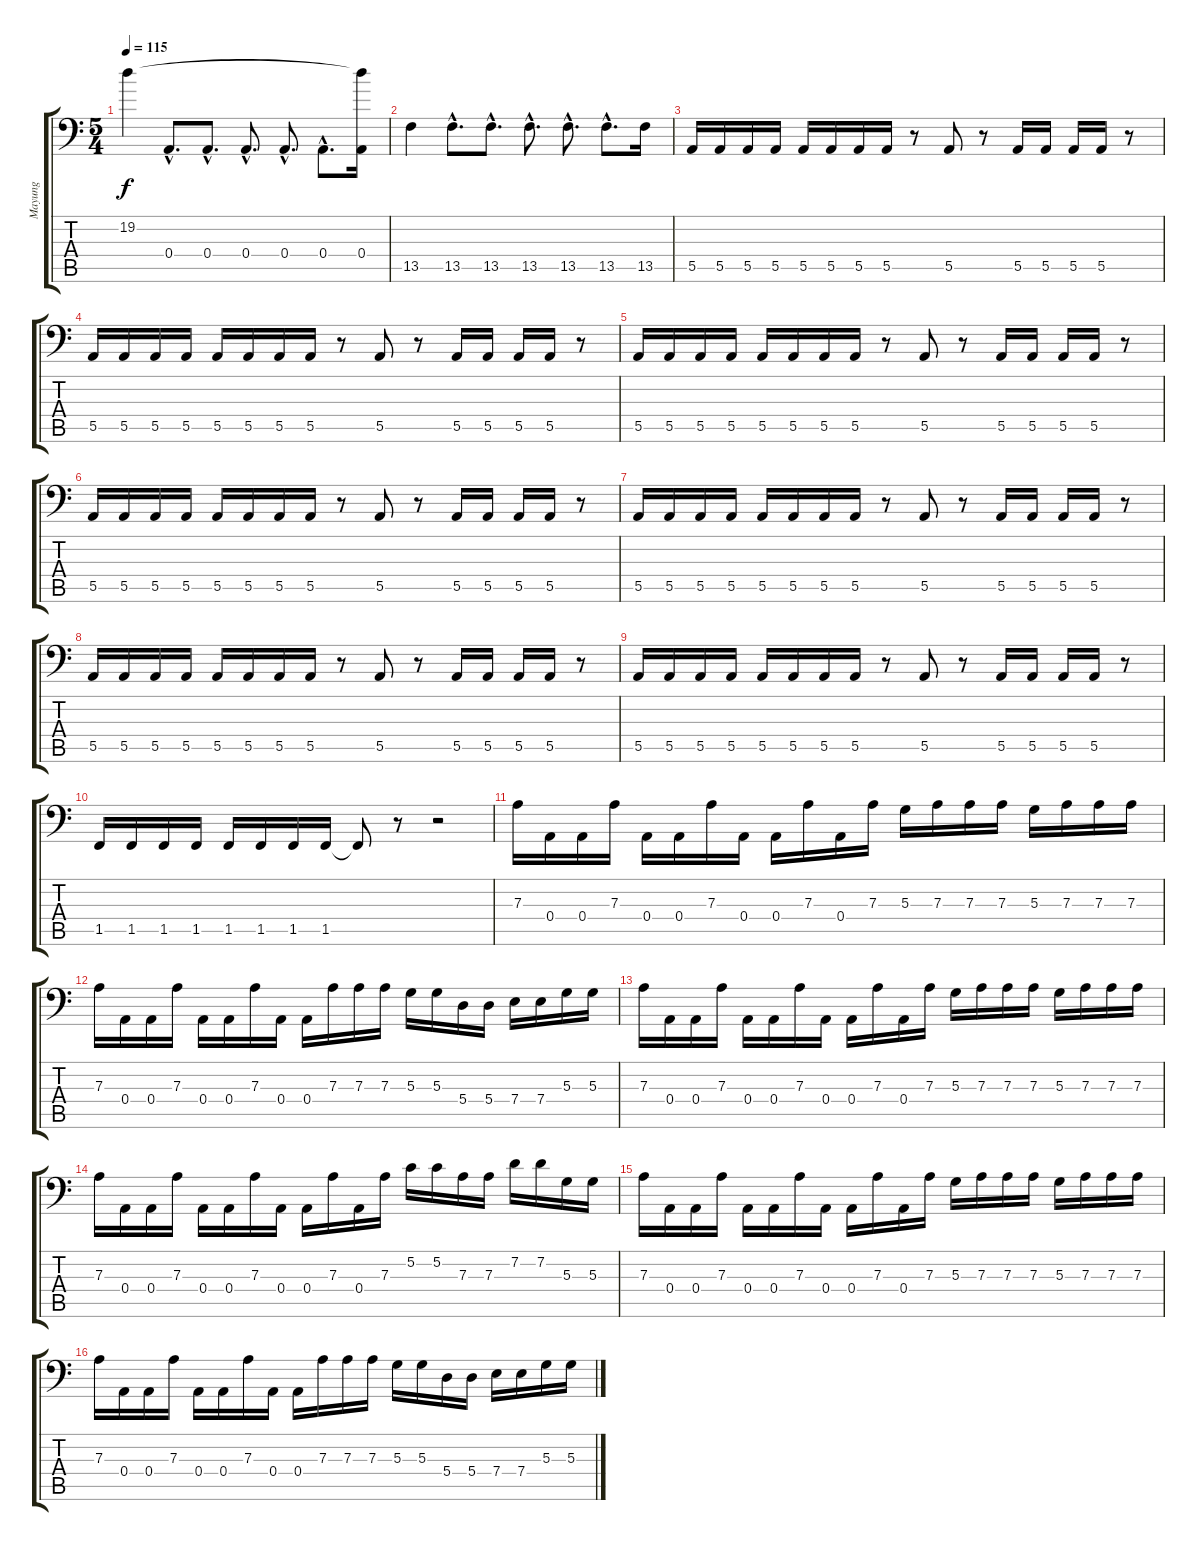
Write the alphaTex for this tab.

\track ("Mayung" "Mayung") {instrument electricbassfinger}
\staff {score tabs}
\tuning (C3 G2 D2 A1 E1 B0) {hide}
\ts (5 4)
\tempo 115
\clef f4
\ks c
19.2.4{dy f} 0.4{hac}.8{d} 0.4{hac}.8{d} 0.4{hac}.8{d} 0.4{hac}.8{d} 0.4{hac}.8{d} (19.2{t} 0.4).16 |
13.5.4 13.5{hac}.8{d} 13.5{hac}.8{d} 13.5{hac}.8{d} 13.5{hac}.8{d} 13.5{hac}.8{d} 13.5.16 |
5.5.16 5.5.16 5.5.16 5.5.16 5.5.16 5.5.16 5.5.16 5.5.16 r.8 5.5.8 r.8 5.5.16 5.5.16 5.5.16 5.5.16 r.8 |
5.5.16 5.5.16 5.5.16 5.5.16 5.5.16 5.5.16 5.5.16 5.5.16 r.8 5.5.8 r.8 5.5.16 5.5.16 5.5.16 5.5.16 r.8 |
5.5.16 5.5.16 5.5.16 5.5.16 5.5.16 5.5.16 5.5.16 5.5.16 r.8 5.5.8 r.8 5.5.16 5.5.16 5.5.16 5.5.16 r.8 |
5.5.16 5.5.16 5.5.16 5.5.16 5.5.16 5.5.16 5.5.16 5.5.16 r.8 5.5.8 r.8 5.5.16 5.5.16 5.5.16 5.5.16 r.8 |
5.5.16 5.5.16 5.5.16 5.5.16 5.5.16 5.5.16 5.5.16 5.5.16 r.8 5.5.8 r.8 5.5.16 5.5.16 5.5.16 5.5.16 r.8 |
5.5.16 5.5.16 5.5.16 5.5.16 5.5.16 5.5.16 5.5.16 5.5.16 r.8 5.5.8 r.8 5.5.16 5.5.16 5.5.16 5.5.16 r.8 |
5.5.16 5.5.16 5.5.16 5.5.16 5.5.16 5.5.16 5.5.16 5.5.16 r.8 5.5.8 r.8 5.5.16 5.5.16 5.5.16 5.5.16 r.8 |
1.5.16 1.5.16 1.5.16 1.5.16 1.5.16 1.5.16 1.5.16 1.5.16 1.5{t}.8 r.8 r.2 |
7.3.16 0.4.16 0.4.16 7.3.16 0.4.16 0.4.16 7.3.16 0.4.16 0.4.16 7.3.16 0.4.16 7.3.16 5.3.16 7.3.16 7.3.16 7.3.16 5.3.16 7.3.16 7.3.16 7.3.16 |
7.3.16 0.4.16 0.4.16 7.3.16 0.4.16 0.4.16 7.3.16 0.4.16 0.4.16 7.3.16 7.3.16 7.3.16 5.3.16 5.3.16 5.4.16 5.4.16 7.4.16 7.4.16 5.3.16 5.3.16 |
7.3.16 0.4.16 0.4.16 7.3.16 0.4.16 0.4.16 7.3.16 0.4.16 0.4.16 7.3.16 0.4.16 7.3.16 5.3.16 7.3.16 7.3.16 7.3.16 5.3.16 7.3.16 7.3.16 7.3.16 |
7.3.16 0.4.16 0.4.16 7.3.16 0.4.16 0.4.16 7.3.16 0.4.16 0.4.16 7.3.16 0.4.16 7.3.16 5.2.16 5.2.16 7.3.16 7.3.16 7.2.16 7.2.16 5.3.16 5.3.16 |
7.3.16 0.4.16 0.4.16 7.3.16 0.4.16 0.4.16 7.3.16 0.4.16 0.4.16 7.3.16 0.4.16 7.3.16 5.3.16 7.3.16 7.3.16 7.3.16 5.3.16 7.3.16 7.3.16 7.3.16 |
7.3.16 0.4.16 0.4.16 7.3.16 0.4.16 0.4.16 7.3.16 0.4.16 0.4.16 7.3.16 7.3.16 7.3.16 5.3.16 5.3.16 5.4.16 5.4.16 7.4.16 7.4.16 5.3.16 5.3.16
